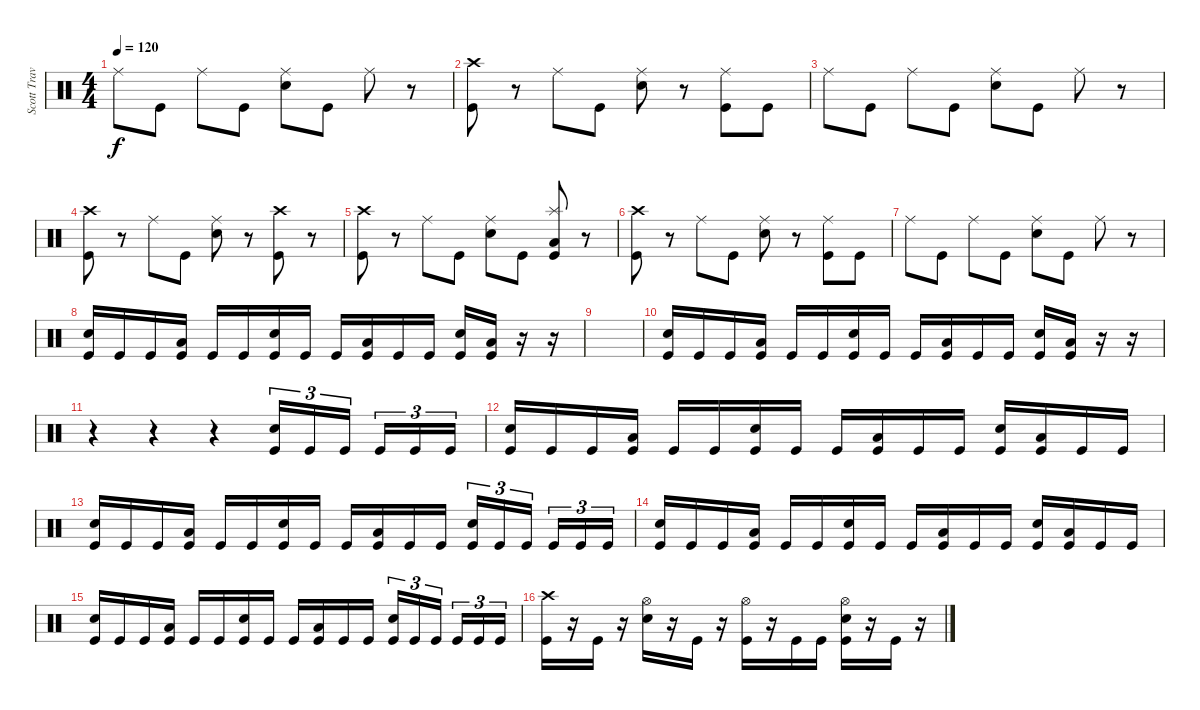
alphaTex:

\track ("Scott Travis (Drums)" "Scott Trav") {instrument percussion}
\staff {score}
\articulation defaults
\ts (4 4)
\tempo 120
\clef neutral
\ks c "Ride (middle)".8{dy f} "Kick (hit)".8 "Ride (middle)".8 "Kick (hit)".8
("Ride (middle)" "Snare (hit) 2").8 "Kick (hit)".8 "Ride (middle)".8 r.8 |
("Crash high (hit)" "Kick (hit)").8 r.8 "Ride (middle)".8 "Kick (hit)".8 ("Ride (middle)" "Snare (hit) 2").8 r.8 ("Ride (middle)" "Kick (hit)").8 "Kick (hit)".8 |
"Ride (middle)".8 "Kick (hit)".8 "Ride (middle)".8 "Kick (hit)".8 ("Ride (middle)" "Snare (hit) 2").8 "Kick (hit)".8 "Ride (middle)".8 r.8 |
("Crash high (hit)" "Kick (hit)").8 r.8 "Ride (middle)".8 "Kick (hit)".8 ("Ride (middle)" "Snare (hit) 2").8 r.8 ("Crash high (hit)" "Kick (hit)").8 r.8 |
("Crash high (hit)" "Kick (hit)").8 r.8 "Ride (middle)".8 "Kick (hit)".8 ("Ride (middle)" "Snare (hit) 2").8 "Kick (hit)".8 ("Splash (hit)" "Low Floor Tom (hit)" "Kick (hit)").8 r.8 |
("Crash high (hit)" "Kick (hit)").8 r.8 "Ride (middle)".8 "Kick (hit)".8 ("Ride (middle)" "Snare (hit) 2").8 r.8 ("Ride (middle)" "Kick (hit)").8 "Kick (hit)".8 |
"Ride (middle)".8 "Kick (hit)".8 "Ride (middle)".8 "Kick (hit)".8 ("Ride (middle)" "Snare (hit) 2").8 "Kick (hit)".8 "Ride (middle)".8 r.8 |
("Snare (hit) 2" "Kick (hit)").16 "Kick (hit)".16 "Kick (hit)".16 ("Low Floor Tom (hit)" "Kick (hit)").16 "Kick (hit)".16 "Kick (hit)".16 ("Snare (hit) 2" "Kick (hit)").16 "Kick (hit)".16 "Kick (hit)".16 ("Low Floor Tom (hit)" "Kick (hit)").16 "Kick (hit)".16 "Kick (hit)".16 ("Snare (hit) 2" "Kick (hit)").16 ("Low Floor Tom (hit)" "Kick (hit)").16 r.16 r.16 |
|
("Snare (hit) 2" "Kick (hit)").16 "Kick (hit)".16 "Kick (hit)".16 ("Low Floor Tom (hit)" "Kick (hit)").16 "Kick (hit)".16 "Kick (hit)".16 ("Snare (hit) 2" "Kick (hit)").16 "Kick (hit)".16 "Kick (hit)".16 ("Low Floor Tom (hit)" "Kick (hit)").16 "Kick (hit)".16 "Kick (hit)".16 ("Snare (hit) 2" "Kick (hit)").16 ("Low Floor Tom (hit)" "Kick (hit)").16 r.16 r.16 |
r.4 r.4 r.4 ("Snare (hit) 2" "Kick (hit)").16{tu (3 2)} "Kick (hit)".16{tu (3 2)} "Kick (hit)".16{tu (3 2) beam splitsecondary} "Kick (hit)".16{tu (3 2)} "Kick (hit)".16{tu (3 2)} "Kick (hit)".16{tu (3 2)} |
("Snare (hit) 2" "Kick (hit)").16 "Kick (hit)".16 "Kick (hit)".16 ("Low Floor Tom (hit)" "Kick (hit)").16 "Kick (hit)".16 "Kick (hit)".16 ("Snare (hit) 2" "Kick (hit)").16 "Kick (hit)".16 "Kick (hit)".16 ("Low Floor Tom (hit)" "Kick (hit)").16 "Kick (hit)".16 "Kick (hit)".16 ("Snare (hit) 2" "Kick (hit)").16 ("Low Floor Tom (hit)" "Kick (hit)").16 "Kick (hit)".16 "Kick (hit)".16 |
("Snare (hit) 2" "Kick (hit)").16 "Kick (hit)".16 "Kick (hit)".16 ("Low Floor Tom (hit)" "Kick (hit)").16 "Kick (hit)".16 "Kick (hit)".16 ("Snare (hit) 2" "Kick (hit)").16 "Kick (hit)".16 "Kick (hit)".16 ("Low Floor Tom (hit)" "Kick (hit)").16 "Kick (hit)".16 "Kick (hit)".16 ("Snare (hit) 2" "Kick (hit)").16{tu (3 2)} "Kick (hit)".16{tu (3 2)} "Kick (hit)".16{tu (3 2) beam splitsecondary} "Kick (hit)".16{tu (3 2)} "Kick (hit)".16{tu (3 2)} "Kick (hit)".16{tu (3 2)} |
("Snare (hit) 2" "Kick (hit)").16 "Kick (hit)".16 "Kick (hit)".16 ("Low Floor Tom (hit)" "Kick (hit)").16 "Kick (hit)".16 "Kick (hit)".16 ("Snare (hit) 2" "Kick (hit)").16 "Kick (hit)".16 "Kick (hit)".16 ("Low Floor Tom (hit)" "Kick (hit)").16 "Kick (hit)".16 "Kick (hit)".16 ("Snare (hit) 2" "Kick (hit)").16 ("Low Floor Tom (hit)" "Kick (hit)").16 "Kick (hit)".16 "Kick (hit)".16 |
("Snare (hit) 2" "Kick (hit)").16 "Kick (hit)".16 "Kick (hit)".16 ("Low Floor Tom (hit)" "Kick (hit)").16 "Kick (hit)".16 "Kick (hit)".16 ("Snare (hit) 2" "Kick (hit)").16 "Kick (hit)".16 "Kick (hit)".16 ("Low Floor Tom (hit)" "Kick (hit)").16 "Kick (hit)".16 "Kick (hit)".16 ("Snare (hit) 2" "Kick (hit)").16{tu (3 2)} "Kick (hit)".16{tu (3 2)} "Kick (hit)".16{tu (3 2) beam splitsecondary} "Kick (hit)".16{tu (3 2)} "Kick (hit)".16{tu (3 2)} "Kick (hit)".16{tu (3 2)} |
("Crash high (hit)" "Kick (hit)").16 r.16 "Kick (hit)".16 r.16 ("Hi-Hat (open)" "Snare (hit) 2").16 r.16 "Kick (hit)".16 r.16 ("Hi-Hat (open)" "Kick (hit)").16 r.16 "Kick (hit)".16 "Kick (hit)".16 ("Hi-Hat (open)" "Snare (hit) 2" "Kick (hit)").16 r.16 "Kick (hit)".16 r.16
